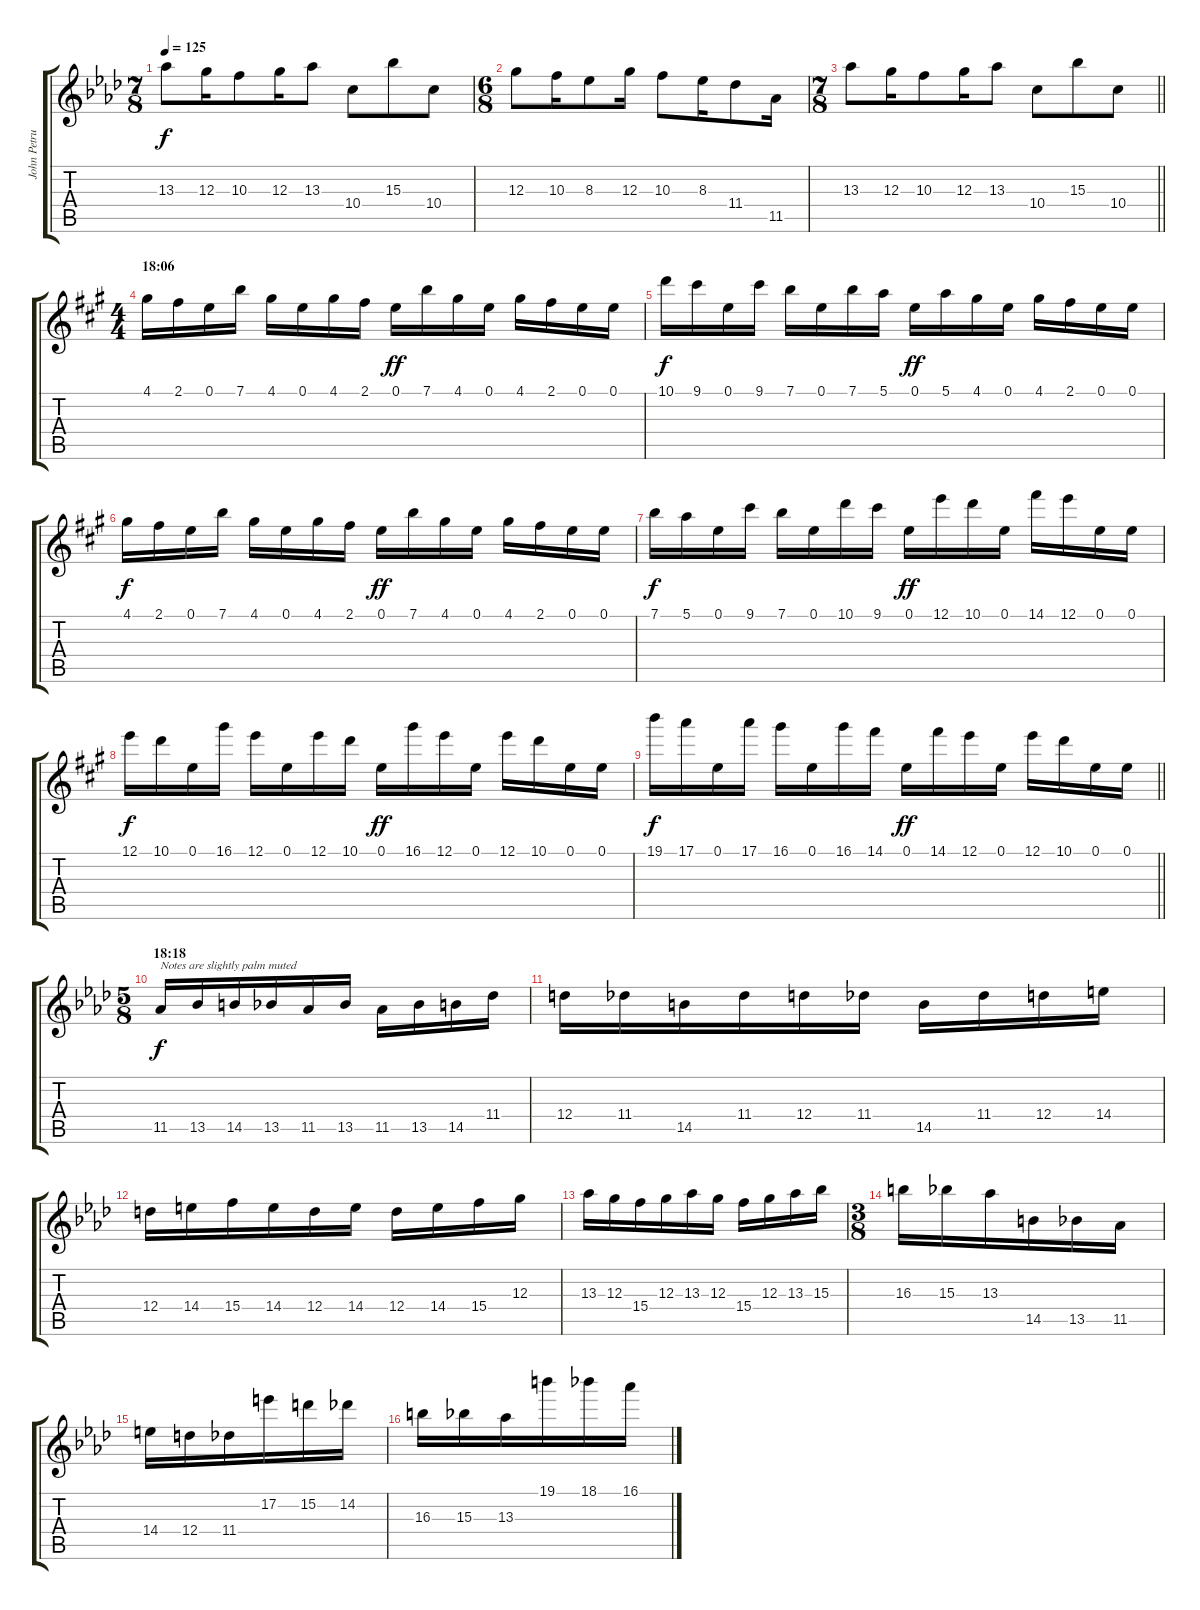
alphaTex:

\track ("John Petrucci - Guitar 2 w/dist." "John Petru") {instrument distortionguitar}
\staff {score tabs}
\tuning (E4 B3 G3 D3 A2 E2) {hide}
\ts (7 8)
\tempo 125
\clef g2
\ks ab
13.3.8{dy f} 12.3.16 10.3.8 12.3.16 13.3.8 10.4.8 15.3.8 10.4.8 |
\ts (6 8)
12.3.8 10.3.16 8.3.8 12.3.16 10.3.8 8.3.16 11.4.8 11.5.16 |
\ts (7 8)
\barLineRight lightlight
13.3.8 12.3.16 10.3.8 12.3.16 13.3.8 10.4.8 15.3.8 10.4.8 |
\ts (4 4)
\section ("" "18:06")
\ks a
4.1.16{volume 16 balance 16} 2.1.16 0.1.16 7.1.16 4.1.16 0.1.16 4.1.16 2.1.16 0.1.16{dy ff} 7.1.16 4.1.16 0.1.16 4.1.16 2.1.16 0.1.16 0.1.16 |
10.1.16{dy f} 9.1.16 0.1.16 9.1.16 7.1.16 0.1.16 7.1.16 5.1.16 0.1.16{dy ff} 5.1.16 4.1.16 0.1.16 4.1.16 2.1.16 0.1.16 0.1.16 |
4.1.16{dy f} 2.1.16 0.1.16 7.1.16 4.1.16 0.1.16 4.1.16 2.1.16 0.1.16{dy ff} 7.1.16 4.1.16 0.1.16 4.1.16 2.1.16 0.1.16 0.1.16 |
7.1.16{dy f} 5.1.16 0.1.16 9.1.16 7.1.16 0.1.16 10.1.16 9.1.16 0.1.16{dy ff} 12.1.16 10.1.16 0.1.16 14.1.16 12.1.16 0.1.16 0.1.16 |
12.1.16{dy f} 10.1.16 0.1.16 16.1.16 12.1.16 0.1.16 12.1.16 10.1.16 0.1.16{dy ff} 16.1.16 12.1.16 0.1.16 12.1.16 10.1.16 0.1.16 0.1.16 |
\barLineRight lightlight
19.1.16{dy f} 17.1.16 0.1.16 17.1.16 16.1.16 0.1.16 16.1.16 14.1.16 0.1.16{dy ff} 14.1.16 12.1.16 0.1.16 12.1.16 10.1.16 0.1.16 0.1.16 |
\ts (5 8)
\section ("" "18:18")
\ks ab
11.5.16{txt "Notes are slightly palm muted" dy f volume 16 balance 16} 13.5.16 14.5.16 13.5.16 11.5.16 13.5.16 11.5.16 13.5.16 14.5.16 11.4.16 |
12.4.16 11.4.16 14.5.16 11.4.16 12.4.16 11.4.16 14.5.16 11.4.16 12.4.16 14.4.16 |
12.4.16 14.4.16 15.4.16 14.4.16 12.4.16 14.4.16 12.4.16 14.4.16 15.4.16 12.3.16 |
13.3.16 12.3.16 15.4.16 12.3.16 13.3.16 12.3.16 15.4.16 12.3.16 13.3.16 15.3.16 |
\ts (3 8)
16.3.16 15.3.16 13.3.16 14.5.16 13.5.16 11.5.16 |
14.4.16 12.4.16 11.4.16 17.2.16 15.2.16 14.2.16 |
16.3.16 15.3.16 13.3.16 19.1.16 18.1.16 16.1.16
